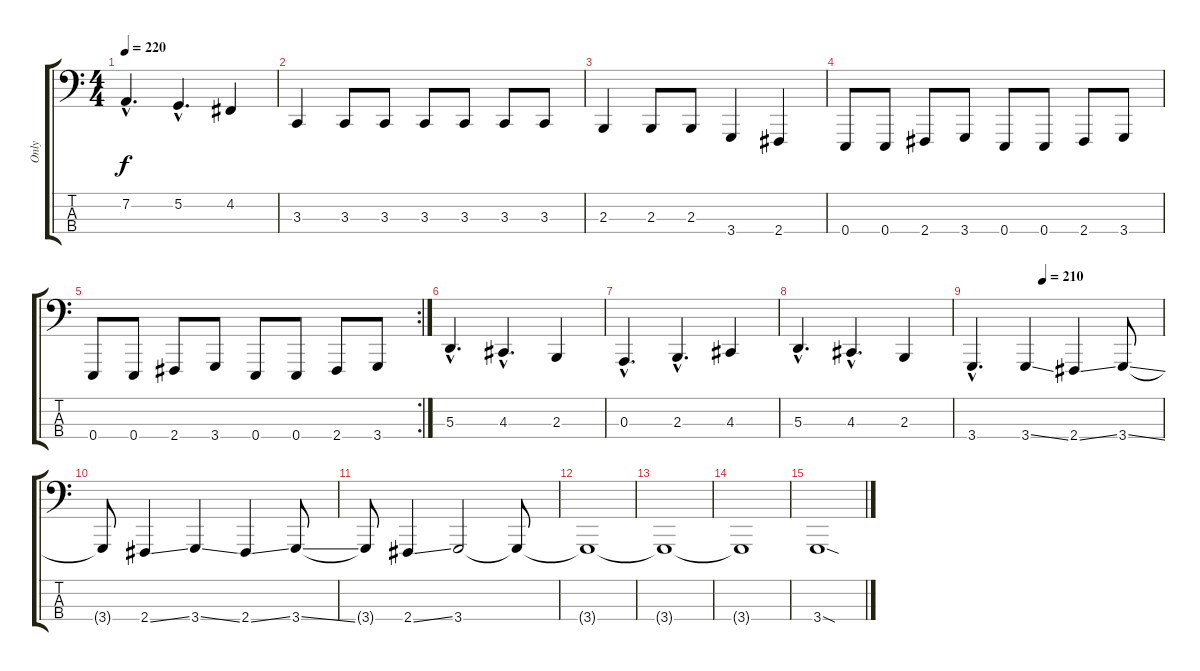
\track ("Only" "Only") {instrument lead8bassandlead}
\staff {score tabs}
\tuning (G2 D2 A1 E1) {hide}
\ts (4 4)
\tempo 220
\clef f4
\ks c
7.2{hac}.4{d dy f} 5.2{hac}.4{d} 4.2.4 |
3.3.4 3.3.8 3.3.8 3.3.8 3.3.8 3.3.8 3.3.8 |
2.3.4 2.3.8 2.3.8 3.4.4 2.4.4 |
0.4.8 0.4.8 2.4.8 3.4.8 0.4.8 0.4.8 2.4.8 3.4.8 |
\rc 2
0.4.8 0.4.8 2.4.8 3.4.8 0.4.8 0.4.8 2.4.8 3.4.8 |
5.3{hac}.4{d} 4.3{hac}.4{d} 2.3.4 |
0.3{hac}.4{d} 2.3{hac}.4{d} 4.3.4 |
5.3{hac}.4{d} 4.3{hac}.4{d} 2.3.4 |
\tempo (210 0.375)
3.4{hac}.4{d} 3.4{ss}.4 2.4{ss}.4 3.4{ss}.8 |
3.4{t}.8 2.4{ss}.4 3.4{ss}.4 2.4{ss}.4 3.4{ss}.8 |
3.4{t}.8 2.4{ss}.4 3.4.2 3.4{t}.8 |
3.4{t}.1 |
3.4{t}.1 |
3.4{t}.1 |
3.4{sod}.1
